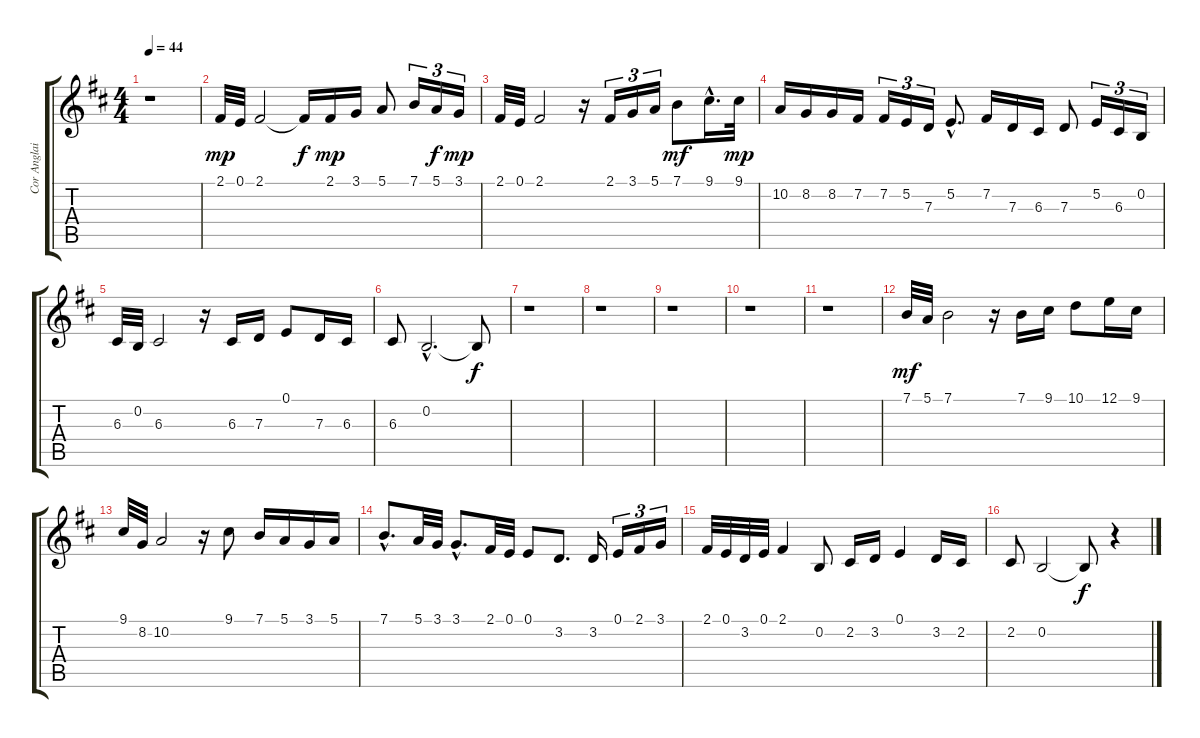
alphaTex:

\track ("Cor Anglais" "Cor Anglai") {instrument baritonesax}
\staff {score tabs}
\tuning (E4 B3 G3 D3 A2 E2) {hide}
\ts (4 4)
\tempo 44
\clef g2
\ks d
r.1{dy mp instrument baritonesax} |
2.1.32{instrument englishhorn} 0.1.32 2.1.2 2.1{t}.16{dy f} 2.1.16{dy mp} 3.1.16 5.1.8 7.1.16{tu (3 2)} 5.1.16{tu (3 2) dy f} 3.1.16{tu (3 2) dy mp} |
2.1.32 0.1.32 2.1.2 r.16 2.1.16{tu (3 2)} 3.1.16{tu (3 2)} 5.1.16{tu (3 2)} 7.1.8{dy mf} 9.1{hac}.16{d} 9.1.32{dy mp} |
10.2.16 8.2.16 8.2.16 7.2.16 7.2.16{tu (3 2)} 5.2.16{tu (3 2)} 7.3.16{tu (3 2)} 5.2{hac}.8{d} 7.2.16 7.3.16 6.3.16 7.3.8 5.2.16{tu (3 2)} 6.3.16{tu (3 2)} 0.2.16{tu (3 2)} |
6.3.32 0.2.32 6.3.2 r.16 6.3.16 7.3.16 0.1.8 7.3.16 6.3.16 |
6.3.8 0.2{hac}.2{d} 0.2{t}.8{dy f} |
r.1 |
r.1 |
r.1 |
r.1 |
r.1 |
7.1.32{dy mf} 5.1.32 7.1.2 r.16 7.1.16 9.1.16 10.1.8 12.1.16 9.1.16 |
9.1.32 8.2.32 10.2.2 r.16 9.1.8 7.1.16 5.1.16 3.1.16 5.1.16 |
7.1{hac}.8{d} 5.1.32 3.1.32 3.1{hac}.8{d} 2.1.32 0.1.32 0.1.8 3.2.8{d} 3.2.16 0.1.16{tu (3 2)} 2.1.16{tu (3 2)} 3.1.16{tu (3 2)} |
2.1.32 0.1.32 3.2.32 0.1.32 2.1.4 0.2.8 2.2.16 3.2.16 0.1.4 3.2.16 2.2.16 |
2.2.8 0.2.2 0.2{t}.8{dy f} r.4
